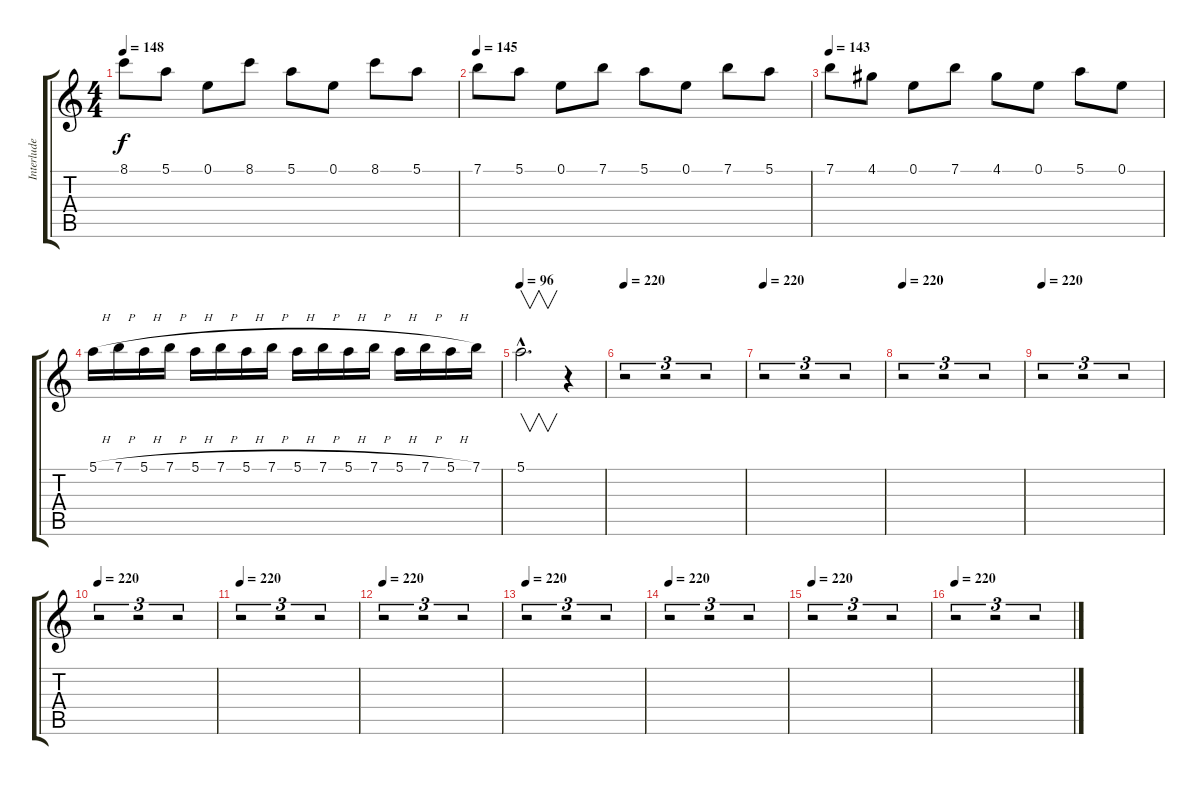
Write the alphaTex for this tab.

\track ("Interlude" "Interlude") {instrument electricguitarclean}
\staff {score tabs}
\tuning (E4 B3 G3 D3 A2 E2) {hide}
\ts (4 4)
\tempo 148
\clef g2
\ks c
8.1.8{dy f} 5.1.8 0.1.8 8.1.8 5.1.8 0.1.8 8.1.8 5.1.8 |
\tempo 145
7.1.8 5.1.8 0.1.8 7.1.8 5.1.8 0.1.8 7.1.8 5.1.8 |
\tempo 143
7.1.8 4.1.8 0.1.8 7.1.8 4.1.8 0.1.8 5.1.8 0.1.8 |
5.1{h}.16 7.1{h}.16 5.1{h}.16 7.1{h}.16 5.1{h}.16 7.1{h}.16 5.1{h}.16 7.1{h}.16 5.1{h}.16 7.1{h}.16 5.1{h}.16 7.1{h}.16 5.1{h}.16 7.1{h}.16 5.1{h}.16 7.1.16 |
\tempo 96
5.1{hac}.2{v d} r.4 |
\tempo 220
r.2{tu (3 2)} r.2{tu (3 2)} r.2{tu (3 2)} |
\tempo 220
r.2{tu (3 2)} r.2{tu (3 2)} r.2{tu (3 2)} |
\tempo 220
r.2{tu (3 2)} r.2{tu (3 2)} r.2{tu (3 2)} |
\tempo 220
r.2{tu (3 2)} r.2{tu (3 2)} r.2{tu (3 2)} |
\tempo 220
r.2{tu (3 2)} r.2{tu (3 2)} r.2{tu (3 2)} |
\tempo 220
r.2{tu (3 2)} r.2{tu (3 2)} r.2{tu (3 2)} |
\tempo 220
r.2{tu (3 2)} r.2{tu (3 2)} r.2{tu (3 2)} |
\tempo 220
r.2{tu (3 2)} r.2{tu (3 2)} r.2{tu (3 2)} |
\tempo 220
r.2{tu (3 2)} r.2{tu (3 2)} r.2{tu (3 2)} |
\tempo 220
r.2{tu (3 2)} r.2{tu (3 2)} r.2{tu (3 2)} |
\tempo 220
r.2{tu (3 2)} r.2{tu (3 2)} r.2{tu (3 2)}
